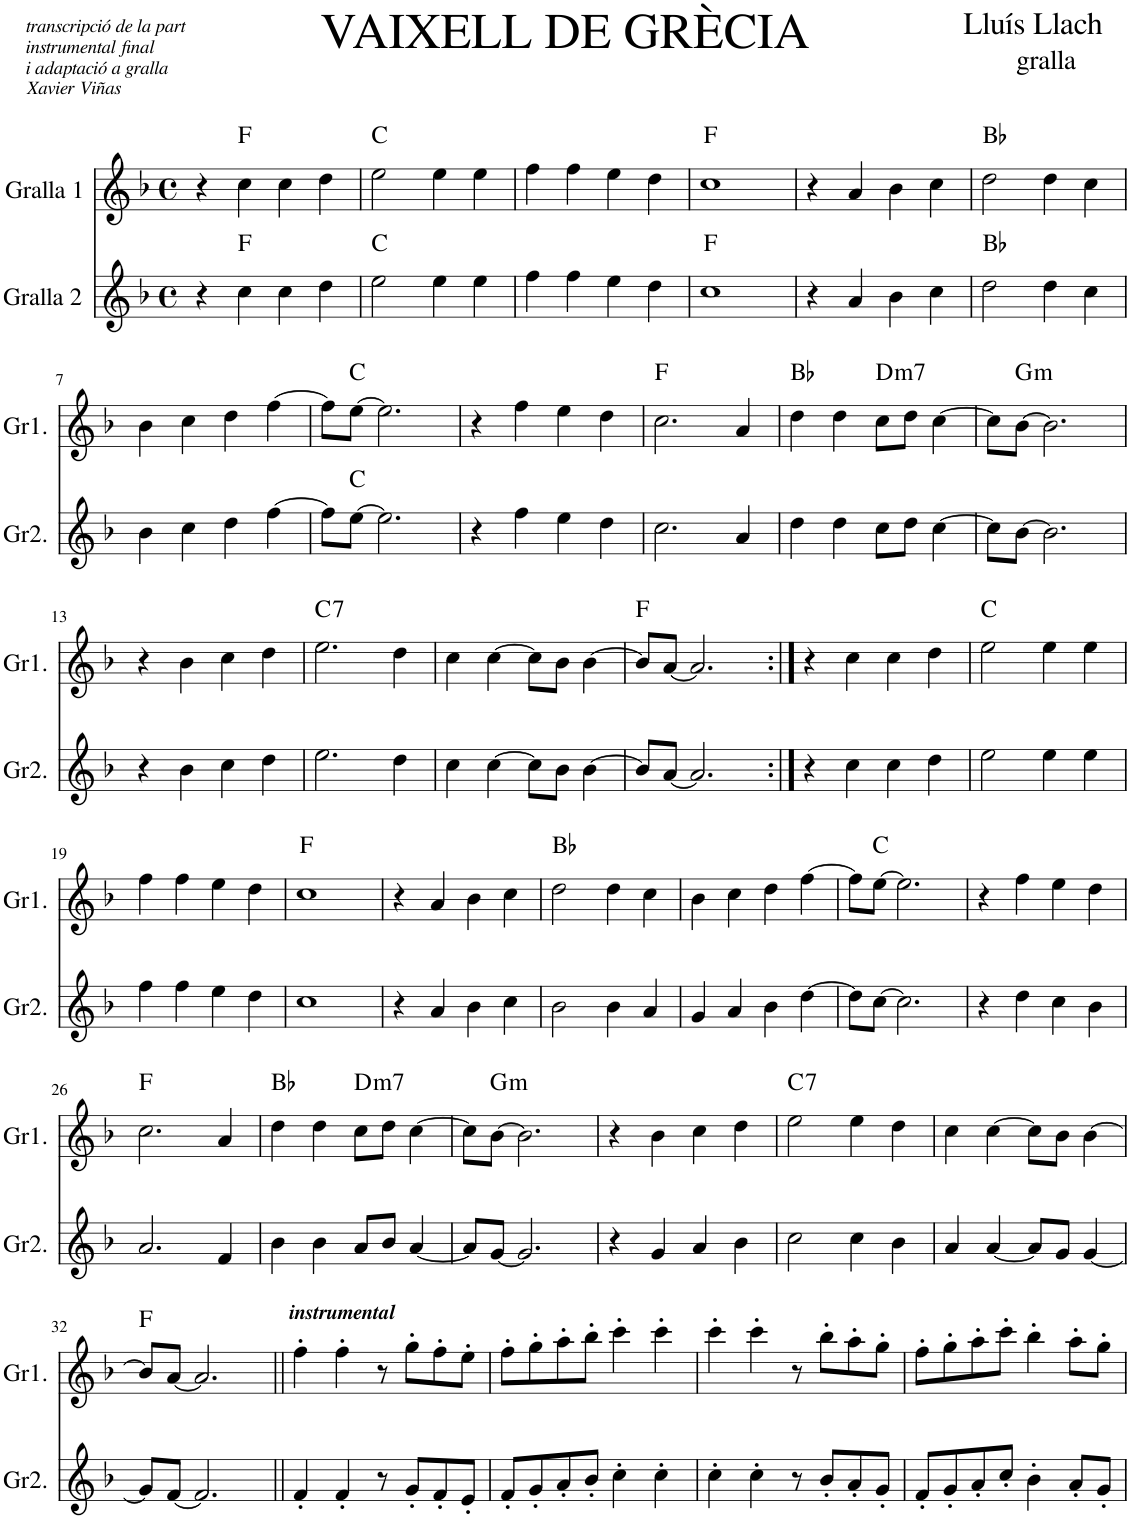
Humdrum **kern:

**kern	**harte	**kern	**harte
*part2	*part2	*part1	*part1
*staff2	*	*staff1	*
*I"Gralla 2	*	*I"Gralla 1	*
*I'Gr2.	*	*I'Gr1.	*
*clefG2	*	*clefG2	*
*k[b-]	*	*k[b-]	*
*M4/4	*	*M4/4	*
*met(c)	*	*met(c)	*
=1	=1	=1	=1
4r	.	4r	.
4cc\	F:maj	4cc\	F:maj
4cc\	.	4cc\	.
4dd\	.	4dd\	.
=2	=2	=2	=2
2ee\	C:maj	2ee\	C:maj
4ee\	.	4ee\	.
4ee\	.	4ee\	.
=3	=3	=3	=3
4ff\	.	4ff\	.
4ff\	.	4ff\	.
4ee\	.	4ee\	.
4dd\	.	4dd\	.
=4	=4	=4	=4
1cc	F:maj	1cc	F:maj
=5	=5	=5	=5
4r	.	4r	.
4a/	.	4a/	.
4b-\	.	4b-\	.
4cc\	.	4cc\	.
=6	=6	=6	=6
2dd\	Bb:maj	2dd\	Bb:maj
4dd\	.	4dd\	.
4cc\	.	4cc\	.
!!LO:LB:g=z
=7	=7	=7	=7
4b-\	.	4b-\	.
4cc\	.	4cc\	.
4dd\	.	4dd\	.
[4ff\	.	[4ff\	.
=8	=8	=8	=8
8ff\L]	.	8ff\L]	.
[8ee\J	C:maj	[8ee\J	C:maj
2.ee\]	.	2.ee\]	.
=9	=9	=9	=9
4r	.	4r	.
4ff\	.	4ff\	.
4ee\	.	4ee\	.
4dd\	.	4dd\	.
=10	=10	=10	=10
2.cc\	.	2.cc\	F:maj
4a/	.	4a/	.
=11	=11	=11	=11
4dd\	.	4dd\	Bb:maj
4dd\	.	4dd\	.
!	!	!	!LO:H:kt=m7
8cc\L	.	8cc\L	D:min7
8dd\J	.	8dd\J	.
[4cc\	.	[4cc\	.
=12	=12	=12	=12
8cc\L]	.	8cc\L]	.
!	!	!	!LO:H:kt=m
[8b-\J	.	[8b-\J	G:min
2.b-\]	.	2.b-\]	.
!!LO:LB:g=z
=13	=13	=13	=13
4r	.	4r	.
4b-\	.	4b-\	.
4cc\	.	4cc\	.
4dd\	.	4dd\	.
=14	=14	=14	=14
!	!	!	!LO:H:kt=7
2.ee\	.	2.ee\	C:7
4dd\	.	4dd\	.
=15	=15	=15	=15
4cc\	.	4cc\	.
[4cc\	.	[4cc\	.
8cc\L]	.	8cc\L]	.
8b-\J	.	8b-\J	.
[4b-\	.	[4b-\	.
=16	=16	=16	=16
8b-/L]	.	8b-/L]	F:maj
[8a/J	.	[8a/J	.
2.a/]	.	2.a/]	.
=17:|!	=17:|!	=17:|!	=17:|!
4r	.	4r	.
4cc\	.	4cc\	.
4cc\	.	4cc\	.
4dd\	.	4dd\	.
=18	=18	=18	=18
2ee\	.	2ee\	C:maj
4ee\	.	4ee\	.
4ee\	.	4ee\	.
!!LO:LB:g=z
=19	=19	=19	=19
4ff\	.	4ff\	.
4ff\	.	4ff\	.
4ee\	.	4ee\	.
4dd\	.	4dd\	.
=20	=20	=20	=20
1cc	.	1cc	F:maj
=21	=21	=21	=21
4r	.	4r	.
4a/	.	4a/	.
4b-\	.	4b-\	.
4cc\	.	4cc\	.
=22	=22	=22	=22
2b-\	.	2dd\	Bb:maj
4b-\	.	4dd\	.
4a/	.	4cc\	.
=23	=23	=23	=23
4g/	.	4b-\	.
4a/	.	4cc\	.
4b-\	.	4dd\	.
[4dd\	.	[4ff\	.
=24	=24	=24	=24
8dd\L]	.	8ff\L]	.
[8cc\J	.	[8ee\J	C:maj
2.cc\]	.	2.ee\]	.
=25	=25	=25	=25
4r	.	4r	.
4dd\	.	4ff\	.
4cc\	.	4ee\	.
4b-\	.	4dd\	.
!!LO:LB:g=z
=26	=26	=26	=26
2.a/	.	2.cc\	F:maj
4f/	.	4a/	.
=27	=27	=27	=27
4b-\	.	4dd\	Bb:maj
4b-\	.	4dd\	.
!	!	!	!LO:H:kt=m7
8a/L	.	8cc\L	D:min7
8b-/J	.	8dd\J	.
[4a/	.	[4cc\	.
=28	=28	=28	=28
8a/L]	.	8cc\L]	.
!	!	!	!LO:H:kt=m
[8g/J	.	[8b-\J	G:min
2.g/]	.	2.b-\]	.
=29	=29	=29	=29
4r	.	4r	.
4g/	.	4b-\	.
4a/	.	4cc\	.
4b-\	.	4dd\	.
=30	=30	=30	=30
!	!	!	!LO:H:kt=7
2cc\	.	2ee\	C:7
4cc\	.	4ee\	.
4b-\	.	4dd\	.
=31	=31	=31	=31
4a/	.	4cc\	.
[4a/	.	[4cc\	.
8a/L]	.	8cc\L]	.
8g/J	.	8b-\J	.
[4g/	.	[4b-\	.
!!LO:LB:g=z
=32	=32	=32	=32
8g/L]	.	8b-/L]	F:maj
[8f/J	.	[8a/J	.
2.f/]	.	2.a/]	.
=33||	=33||	=33||	=33||
!	!	!LO:TX:a:Bi:t=instrumental	!
4f'/	.	4ff'\	.
4f'/	.	4ff'\	.
8r	.	8r	.
8g'/L	.	8gg'\L	.
8f'/	.	8ff'\	.
8e'/J	.	8ee'\J	.
=34	=34	=34	=34
8f'/L	.	8ff'\L	.
8g'/	.	8gg'\	.
8a'/	.	8aa'\	.
8b-'/J	.	8bb-'\J	.
4cc'\	.	4ccc'\	.
4cc'\	.	4ccc'\	.
=35	=35	=35	=35
4cc'\	.	4ccc'\	.
4cc'\	.	4ccc'\	.
8r	.	8r	.
8b-'/L	.	8bb-'\L	.
8a'/	.	8aa'\	.
8g'/J	.	8gg'\J	.
=36	=36	=36	=36
8f'/L	.	8ff'\L	.
8g'/	.	8gg'\	.
8a'/	.	8aa'\	.
8cc'/J	.	8ccc'\J	.
4b-'\	.	4bb-'\	.
8a'/L	.	8aa'\L	.
8g'/J	.	8gg'\J	.
=	=	=	=
*-	*-	*-	*-
